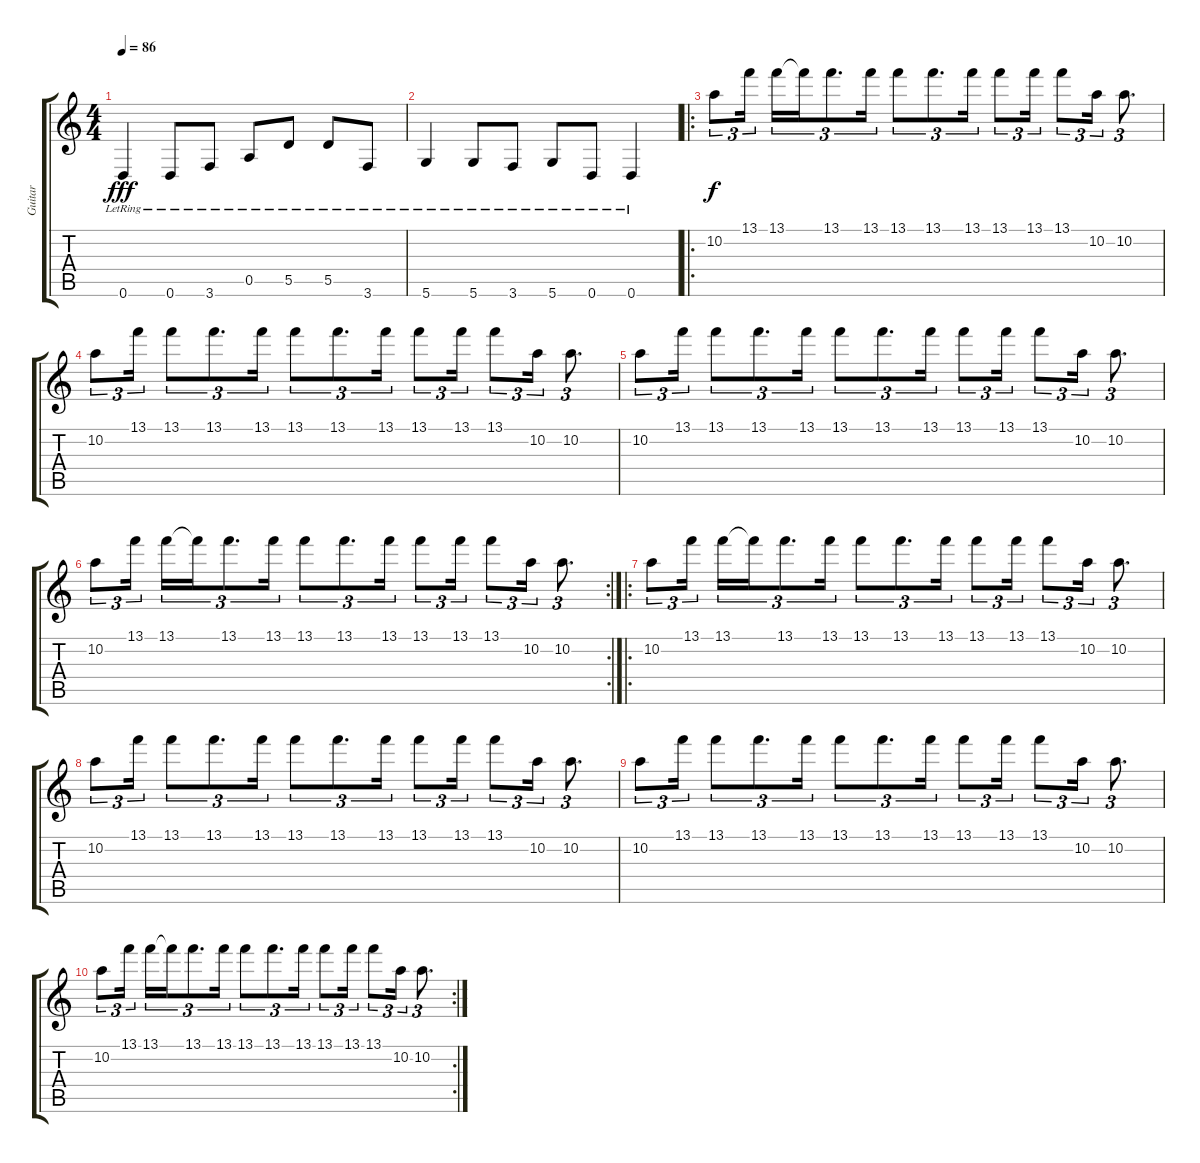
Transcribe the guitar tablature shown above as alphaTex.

\track ("Guitar" "Guitar") {instrument electricguitarjazz}
\staff {score tabs}
\tuning (E4 B3 G3 D3 A2 D2) {hide}
\ts (4 4)
\tempo 86
\clef g2
\ks c
0.6{lr}.4{dy fff} 0.6{lr}.8 3.6{lr}.8 0.5{lr}.8 5.5{lr}.8 5.5{lr}.8 3.6{lr}.8 |
5.6{lr}.4 5.6{lr}.8 3.6{lr}.8 5.6{lr}.8 0.6{lr}.8 0.6{lr}.4 |
\ro
10.2.8{tu (3 2) dy f} 13.1.16{tu (3 2) beam splitsecondary} 13.1.16{tu (3 2)} 13.1{t}.16{tu (3 2)} 13.1.8{d tu (3 2)} 13.1.16{tu (3 2)} 13.1.8{tu (3 2)} 13.1.8{d tu (3 2)} 13.1.16{tu (3 2)} 13.1.8{tu (3 2)} 13.1.16{tu (3 2)} 13.1.8{tu (3 2)} 10.2.16{tu (3 2)} 10.2.8{d tu (3 2)} |
10.2.8{tu (3 2)} 13.1.16{tu (3 2)} 13.1.8{tu (3 2)} 13.1.8{d tu (3 2)} 13.1.16{tu (3 2)} 13.1.8{tu (3 2)} 13.1.8{d tu (3 2)} 13.1.16{tu (3 2)} 13.1.8{tu (3 2)} 13.1.16{tu (3 2)} 13.1.8{tu (3 2)} 10.2.16{tu (3 2)} 10.2.8{d tu (3 2)} |
10.2.8{tu (3 2)} 13.1.16{tu (3 2)} 13.1.8{tu (3 2)} 13.1.8{d tu (3 2)} 13.1.16{tu (3 2)} 13.1.8{tu (3 2)} 13.1.8{d tu (3 2)} 13.1.16{tu (3 2)} 13.1.8{tu (3 2)} 13.1.16{tu (3 2)} 13.1.8{tu (3 2)} 10.2.16{tu (3 2)} 10.2.8{d tu (3 2)} |
\rc 2
10.2.8{tu (3 2)} 13.1.16{tu (3 2) beam splitsecondary} 13.1.16{tu (3 2)} 13.1{t}.16{tu (3 2)} 13.1.8{d tu (3 2)} 13.1.16{tu (3 2)} 13.1.8{tu (3 2)} 13.1.8{d tu (3 2)} 13.1.16{tu (3 2)} 13.1.8{tu (3 2)} 13.1.16{tu (3 2)} 13.1.8{tu (3 2)} 10.2.16{tu (3 2)} 10.2.8{d tu (3 2)} |
\ro
10.2.8{tu (3 2)} 13.1.16{tu (3 2) beam splitsecondary} 13.1.16{tu (3 2)} 13.1{t}.16{tu (3 2)} 13.1.8{d tu (3 2)} 13.1.16{tu (3 2)} 13.1.8{tu (3 2)} 13.1.8{d tu (3 2)} 13.1.16{tu (3 2)} 13.1.8{tu (3 2)} 13.1.16{tu (3 2)} 13.1.8{tu (3 2)} 10.2.16{tu (3 2)} 10.2.8{d tu (3 2)} |
10.2.8{tu (3 2)} 13.1.16{tu (3 2)} 13.1.8{tu (3 2)} 13.1.8{d tu (3 2)} 13.1.16{tu (3 2)} 13.1.8{tu (3 2)} 13.1.8{d tu (3 2)} 13.1.16{tu (3 2)} 13.1.8{tu (3 2)} 13.1.16{tu (3 2)} 13.1.8{tu (3 2)} 10.2.16{tu (3 2)} 10.2.8{d tu (3 2)} |
10.2.8{tu (3 2)} 13.1.16{tu (3 2)} 13.1.8{tu (3 2)} 13.1.8{d tu (3 2)} 13.1.16{tu (3 2)} 13.1.8{tu (3 2)} 13.1.8{d tu (3 2)} 13.1.16{tu (3 2)} 13.1.8{tu (3 2)} 13.1.16{tu (3 2)} 13.1.8{tu (3 2)} 10.2.16{tu (3 2)} 10.2.8{d tu (3 2)} |
\rc 2
10.2.8{tu (3 2)} 13.1.16{tu (3 2) beam splitsecondary} 13.1.16{tu (3 2)} 13.1{t}.16{tu (3 2)} 13.1.8{d tu (3 2)} 13.1.16{tu (3 2)} 13.1.8{tu (3 2)} 13.1.8{d tu (3 2)} 13.1.16{tu (3 2)} 13.1.8{tu (3 2)} 13.1.16{tu (3 2)} 13.1.8{tu (3 2)} 10.2.16{tu (3 2)} 10.2.8{d tu (3 2)}
